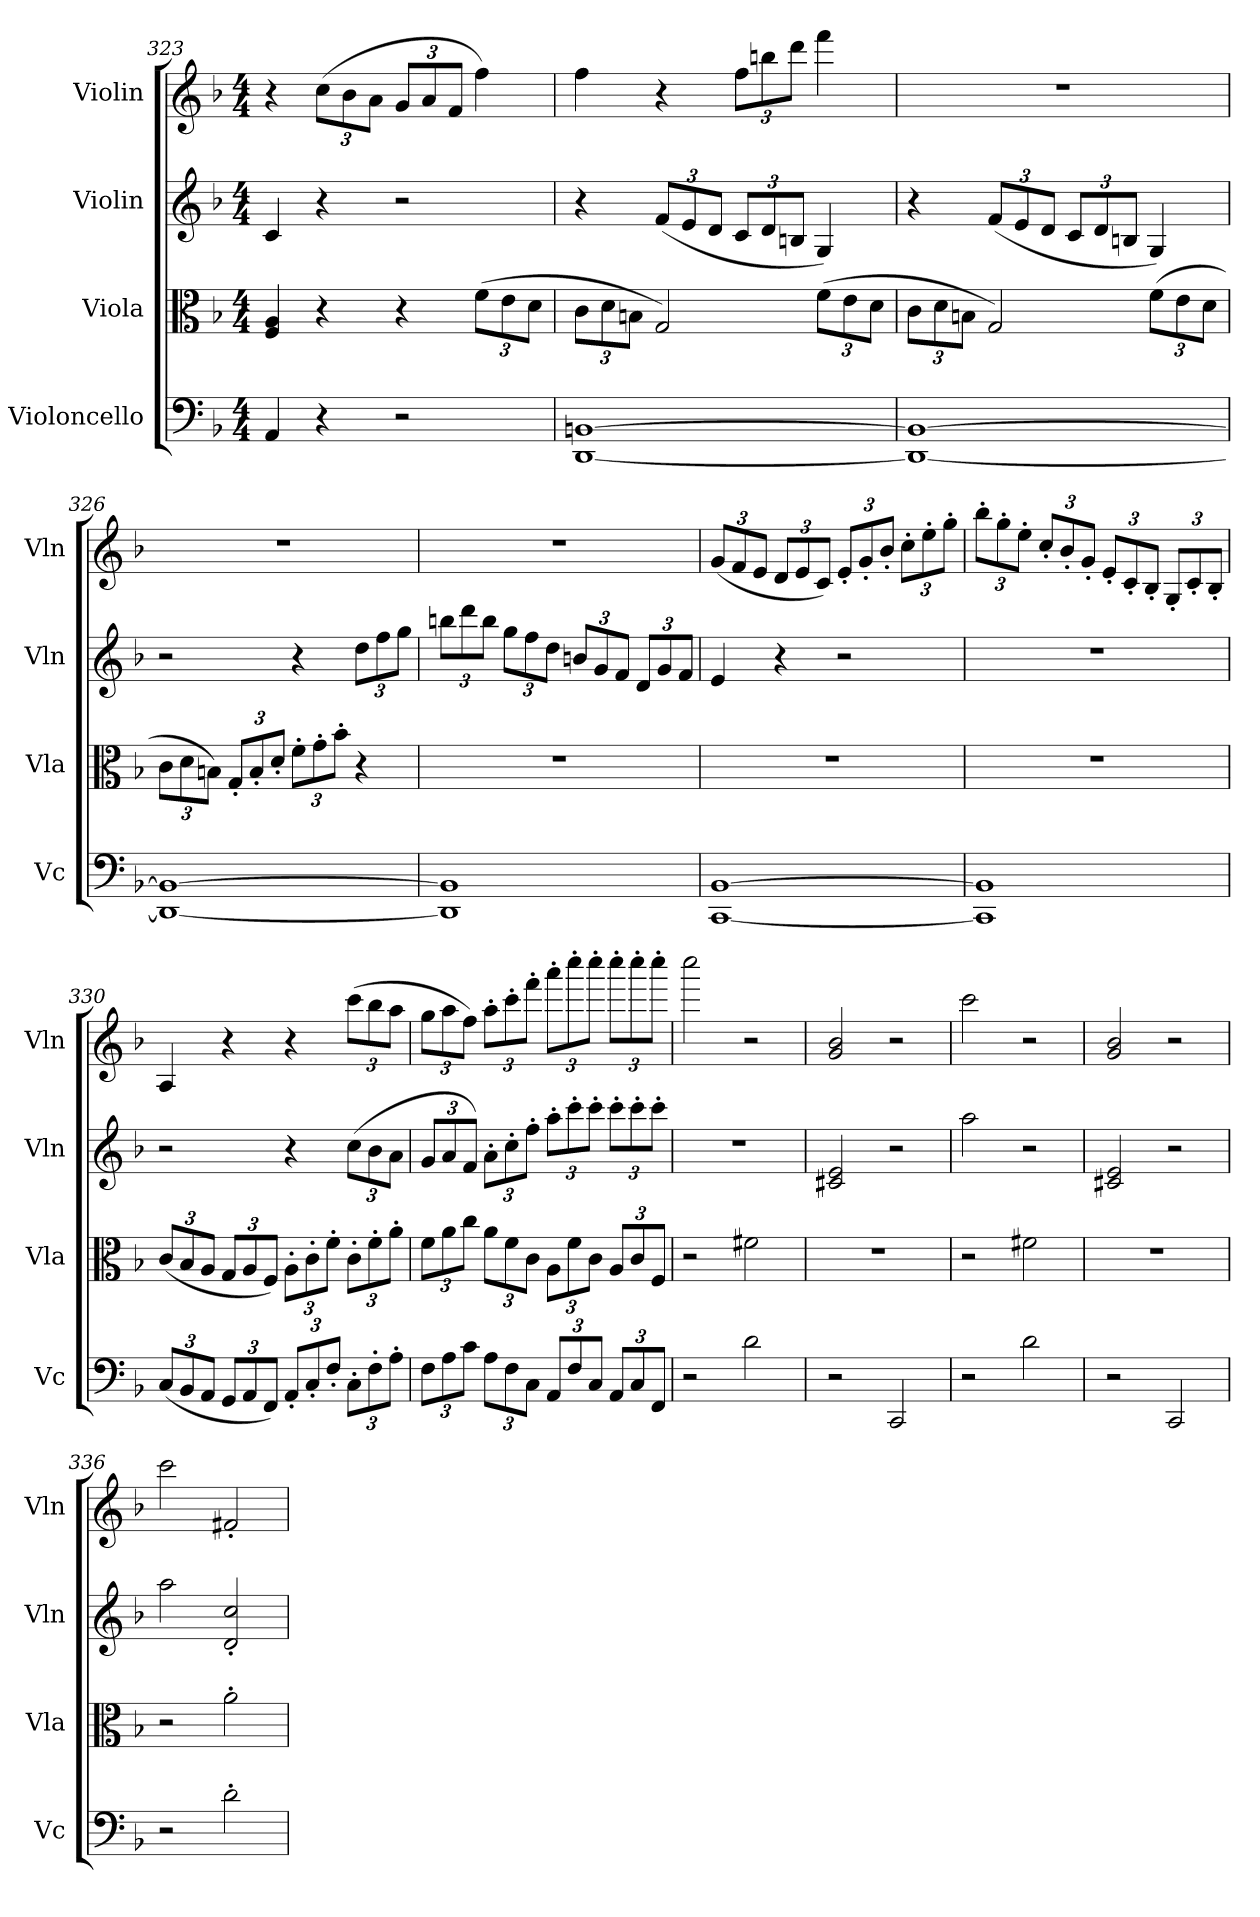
**kern	**kern	**kern	**kern
*part4	*part3	*part2	*part1
*staff4	*staff3	*staff2	*staff1
*I"Violoncello	*I"Viola	*I"Violin	*I"Violin
*I'Vc	*I'Vla	*I'Vln	*I'Vln
*clefF4	*clefC3	*clefG2	*clefG2
*k[b-]	*k[b-]	*k[b-]	*k[b-]
*F:	*F:	*F:	*F:
*M4/4	*M4/4	*M4/4	*M4/4
=323	=323	=323	=323
4AA/	4F/ 4A/	4c/	4r
4r	4r	4r	(12cc\L
.	.	.	12b-\
.	.	.	12a\J
2r	4r	2r	12g/L
.	.	.	12a/
.	.	.	12f/J
.	(12f\L	.	4ff\)
.	12e\	.	.
.	12d\J	.	.
=324	=324	=324	=324
[1DD [1BBn	12c\L	4r	4ff\
.	12d\	.	.
.	12Bn\J	.	.
.	2G/)	(12f/L	4r
.	.	12e/	.
.	.	12d/J	.
.	.	12c/L	12ff\L
.	.	12d/	12bbn\
.	.	12Bn/J	12ddd\J
.	(12f\L	4G/)	4fff\
.	12e\	.	.
.	12d\J	.	.
=325	=325	=325	=325
1DD_ 1BB_	12c\L	4r	1r
.	12d\	.	.
.	12Bn\J	.	.
.	2G/)	(12f/L	.
.	.	12e/	.
.	.	12d/J	.
.	.	12c/L	.
.	.	12d/	.
.	.	12Bn/J	.
.	(12f\L	4G/)	.
.	12e\	.	.
.	12d\J	.	.
=326	=326	=326	=326
1DD_ 1BB_	12c\L	2r	1r
.	12d\	.	.
.	12Bn\J)	.	.
.	12G'/L	.	.
.	12B'/	.	.
.	12d'/J	.	.
.	12f'\L	4r	.
.	12g'\	.	.
.	12b-'\J	.	.
.	4r	12dd\L	.
.	.	12ff\	.
.	.	12gg\J	.
=327	=327	=327	=327
1DD] 1BB]	1r	12bbn\L	1r
.	.	12ddd\	.
.	.	12bb\J	.
.	.	12gg\L	.
.	.	12ff\	.
.	.	12dd\J	.
.	.	12bn/L	.
.	.	12g/	.
.	.	12f/J	.
.	.	12d/L	.
.	.	12g/	.
.	.	12f/J	.
=328	=328	=328	=328
[1CC [1BB-	1r	4e/	(12g/L
.	.	.	12f/
.	.	.	12e/J
.	.	4r	12d/L
.	.	.	12e/
.	.	.	12c/J)
.	.	2r	12e'/L
.	.	.	12g'/
.	.	.	12b-'/J
.	.	.	12cc'\L
.	.	.	12ee'\
.	.	.	12gg'\J
=329	=329	=329	=329
1CC] 1BB-]	1r	1r	12bb-'\L
.	.	.	12gg'\
.	.	.	12ee'\J
.	.	.	12cc'/L
.	.	.	12b-'/
.	.	.	12g'/J
.	.	.	12e'/L
.	.	.	12c'/
.	.	.	12B-'/J
.	.	.	12G'/L
.	.	.	12c'/
.	.	.	12B-'/J
=330	=330	=330	=330
(12C/L	(12c/L	2r	4A/
12BB-/	12B-/	.	.
12AA/J	12A/J	.	.
12GG/L	12G/L	.	4r
12AA/	12A/	.	.
12FF/J)	12F/J)	.	.
12AA'/L	12A'\L	4r	4r
12C'/	12c'\	.	.
12F'/J	12f'\J	.	.
12C'\L	12c'\L	(12cc\L	(12ccc\L
12F'\	12f'\	12b-\	12bb-\
12A'\J	12a'\J	12a\J	12aa\J
=331	=331	=331	=331
12F\L	12f\L	12g/L	12gg\L
12A\	12a\	12a/	12aa\
12c\J	12cc\J	12f/J)	12ff\J)
12A\L	12a\L	12a'\L	12aa'\L
12F\	12f\	12cc'\	12ccc'\
12C\J	12c\J	12ff'\J	12fff'\J
12AA/L	12A\L	12aa'\L	12aaa'\L
12F/	12f\	12ccc'\	12cccc'\
12C/J	12c\J	12ccc'\J	12cccc'\J
12AA/L	12A/L	12ccc'\L	12cccc'\L
12C/	12c/	12ccc'\	12cccc'\
12FF/J	12F/J	12ccc'\J	12cccc'\J
=332	=332	=332	=332
2r	2r	1r	2cccc\
2d\	2f#X\	.	2r
=333	=333	=333	=333
2r	1r	2c#X/ 2e/	2g/ 2b-/
2CC/	.	2r	2r
=334	=334	=334	=334
2r	2r	2aa\	2ccc\
2d\	2f#X\	2r	2r
=335	=335	=335	=335
2r	1r	2c#X/ 2e/	2g/ 2b-/
2CC/	.	2r	2r
=336	=336	=336	=336
2r	2r	2aa\	2ccc\
2d'\	2a'\	2d'/ 2cc'/	2f#X'/
=	=	=	=
*-	*-	*-	*-
